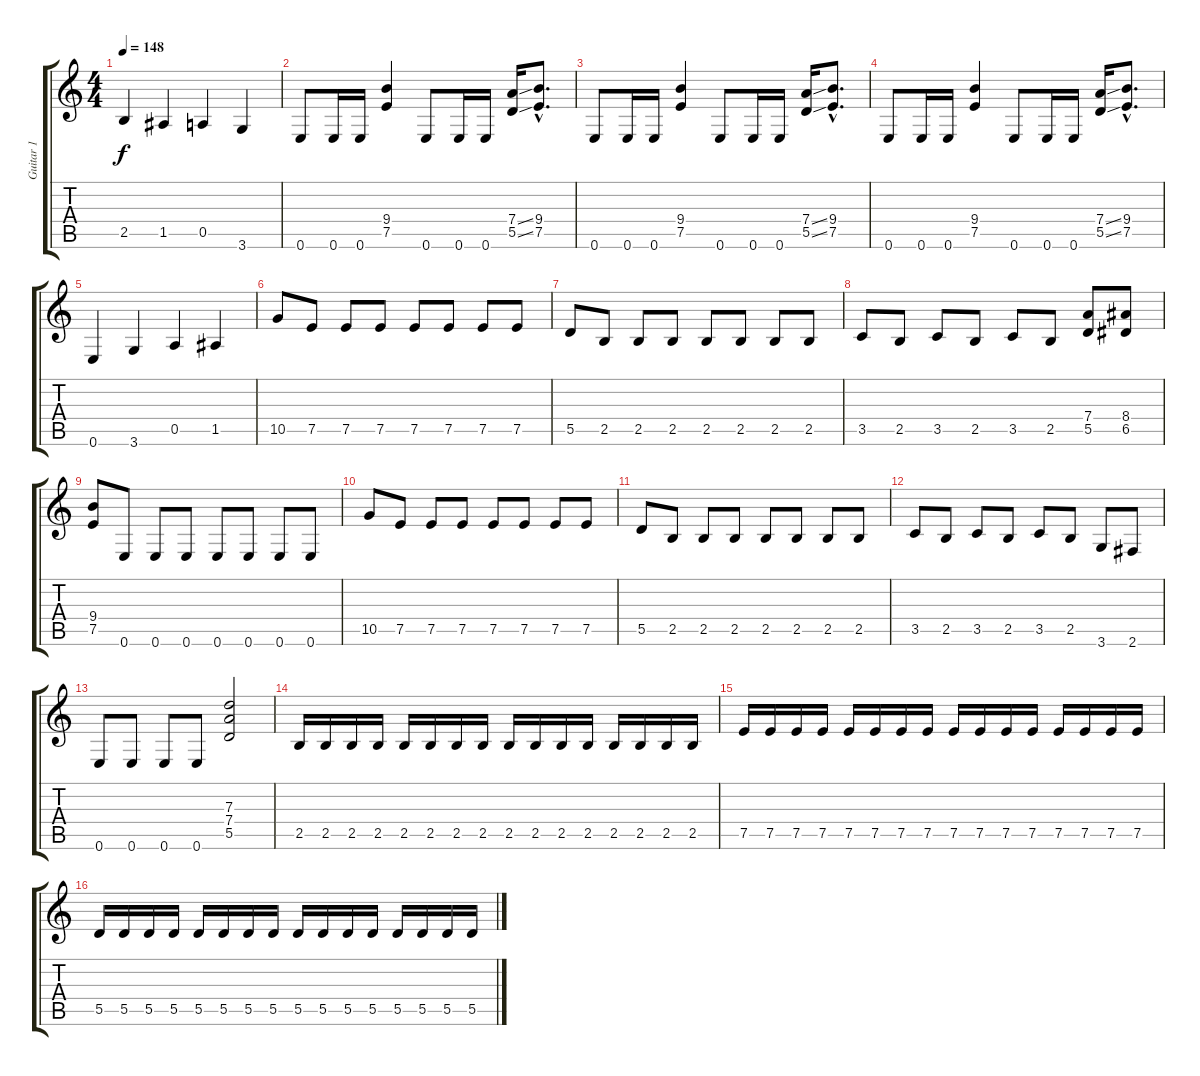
\track ("Guitar 1" "Guitar 1") {instrument distortionguitar}
\staff {score tabs}
\tuning (E4 B3 G3 D3 A2 E2) {hide}
\ts (4 4)
\tempo 148
\clef g2
\ks c
2.5.4{dy f} 1.5.4 0.5.4 3.6.4 |
0.6.8 0.6.16 0.6.16 (9.4 7.5).4 0.6.8 0.6.16 0.6.16 (7.4{ss} 5.5{ss}).16 (9.4{hac} 7.5{hac}).8{d} |
0.6.8 0.6.16 0.6.16 (9.4 7.5).4 0.6.8 0.6.16 0.6.16 (7.4{ss} 5.5{ss}).16 (9.4{hac} 7.5{hac}).8{d} |
0.6.8 0.6.16 0.6.16 (9.4 7.5).4 0.6.8 0.6.16 0.6.16 (7.4{ss} 5.5{ss}).16 (9.4{hac} 7.5{hac}).8{d} |
0.6.4 3.6.4 0.5.4 1.5.4 |
10.5.8 7.5.8 7.5.8 7.5.8 7.5.8 7.5.8 7.5.8 7.5.8 |
5.5.8 2.5.8 2.5.8 2.5.8 2.5.8 2.5.8 2.5.8 2.5.8 |
3.5.8 2.5.8 3.5.8 2.5.8 3.5.8 2.5.8 (7.4 5.5).8 (8.4 6.5).8 |
(9.4 7.5).8 0.6.8 0.6.8 0.6.8 0.6.8 0.6.8 0.6.8 0.6.8 |
10.5.8 7.5.8 7.5.8 7.5.8 7.5.8 7.5.8 7.5.8 7.5.8 |
5.5.8 2.5.8 2.5.8 2.5.8 2.5.8 2.5.8 2.5.8 2.5.8 |
3.5.8 2.5.8 3.5.8 2.5.8 3.5.8 2.5.8 3.6.8 2.6.8 |
0.6.8 0.6.8 0.6.8 0.6.8 (7.3 7.4 5.5).2 |
2.5.16 2.5.16 2.5.16 2.5.16 2.5.16 2.5.16 2.5.16 2.5.16 2.5.16 2.5.16 2.5.16 2.5.16 2.5.16 2.5.16 2.5.16 2.5.16 |
7.5.16 7.5.16 7.5.16 7.5.16 7.5.16 7.5.16 7.5.16 7.5.16 7.5.16 7.5.16 7.5.16 7.5.16 7.5.16 7.5.16 7.5.16 7.5.16 |
5.5.16 5.5.16 5.5.16 5.5.16 5.5.16 5.5.16 5.5.16 5.5.16 5.5.16 5.5.16 5.5.16 5.5.16 5.5.16 5.5.16 5.5.16 5.5.16
